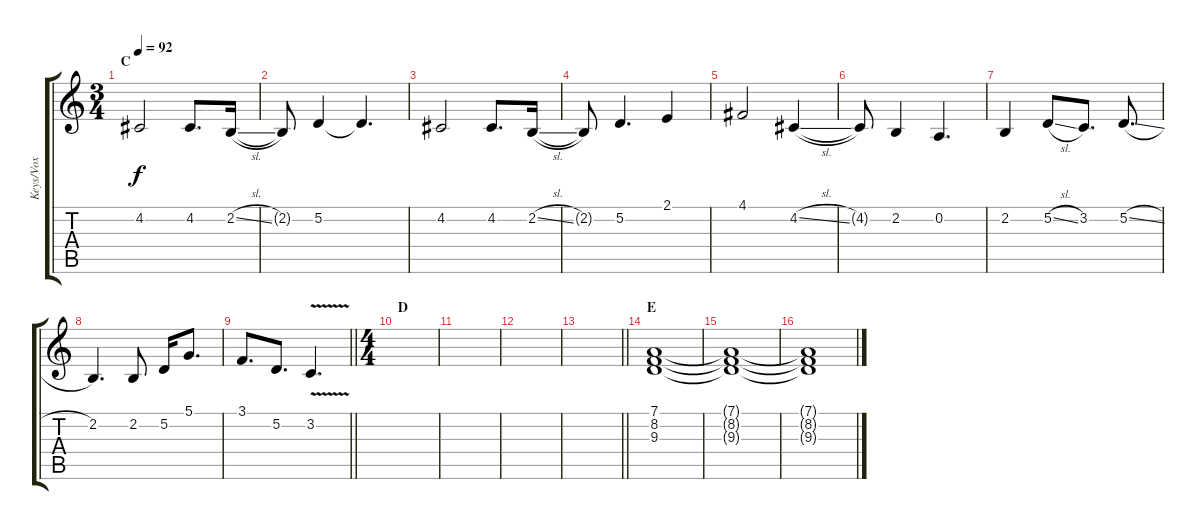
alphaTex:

\track ("Keys/Vox" "Keys/Vox") {instrument lead2sawtooth}
\staff {score tabs}
\tuning (D4 A3 F3 C3 G2 C2) {hide}
\ts (3 4)
\section ("" "C")
\tempo 92
\clef g2
\ks c
4.2.2{dy f} 4.2.8{d} 2.2{sl}.16 |
2.2{t}.8 5.2.4 5.2{t}.4{d} |
4.2.2 4.2.8{d} 2.2{sl}.16 |
2.2{t}.8 5.2.4{d} 2.1.4 |
4.1.2 4.2{sl}.4 |
4.2{t}.8 2.2.4 0.2.4{d} |
2.2.4 5.2{sl}.8 3.2.8{d} 5.2{sl}.8{d} |
2.2.4{d} 2.2.8 5.2.16 5.1.8{d} |
\barLineRight lightlight
3.1.8{d} 5.2.8{d} 3.2{v}.4{d} |
\ts (4 4)
\section ("" "D")
|
|
|
\barLineRight lightlight
|
\section ("" "E")
(7.1 8.2 9.3).1{volume 8 instrument pad2warm} |
(7.1{t} 8.2{t} 9.3{t}).1 |
(7.1{t} 8.2{t} 9.3{t}).1
